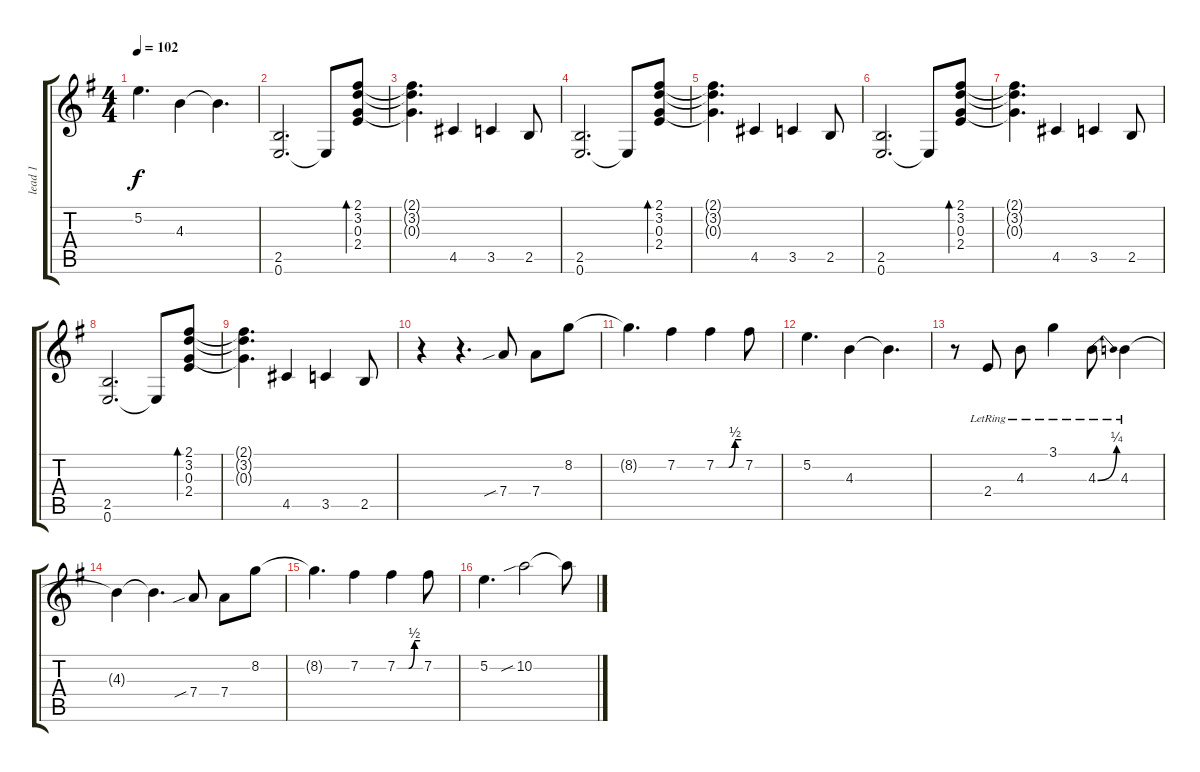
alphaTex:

\track ("lead 1" "lead 1") {instrument electricguitarjazz}
\staff {score tabs}
\tuning (E4 B3 G3 D3 A2 E2) {hide}
\ts (4 4)
\tempo 102
\clef g2
\ks eminor
5.2.4{d dy f} 4.3.4 4.3{t}.4{d} |
(2.5 0.6).2{d} 0.6{t}.8 (2.1 3.2 0.3 2.4).8{bd 240} |
(2.1{t} 3.2{t} 0.3{t}).4{d} 4.5.4 3.5.4 2.5.8 |
(2.5 0.6).2{d} 0.6{t}.8 (2.1 3.2 0.3 2.4).8{bd 240} |
(2.1{t} 3.2{t} 0.3{t}).4{d} 4.5.4 3.5.4 2.5.8 |
(2.5 0.6).2{d} 0.6{t}.8 (2.1 3.2 0.3 2.4).8{bd 240} |
(2.1{t} 3.2{t} 0.3{t}).4{d} 4.5.4 3.5.4 2.5.8 |
(2.5 0.6).2{d} 0.6{t}.8 (2.1 3.2 0.3 2.4).8{bd 240} |
(2.1{t} 3.2{t} 0.3{t}).4{d} 4.5.4 3.5.4 2.5.8 |
r.4 r.4{d} 7.4{sib}.8 7.4.8 8.2.8 |
8.2{t}.4{d} 7.2.4 7.2{be (custom 0 0 15 0 30 0 45 2 60 2)}.4 7.2.8 |
5.2.4{d} 4.3.4 4.3{t}.4{d} |
r.8 2.4{lr}.8 4.3{lr}.8 3.1{lr}.4 4.3{be (bend 0 0 60 1) lr}.8 4.3{lr}.4 |
4.3{t}.4 4.3{t}.4{d} 7.4{sib}.8 7.4.8 8.2.8 |
8.2{t}.4{d} 7.2.4 7.2{be (custom 0 0 15 0 30 0 45 2 60 2)}.4 7.2.8 |
5.2.4{d} 10.2{sib}.2 10.2{t}.8
